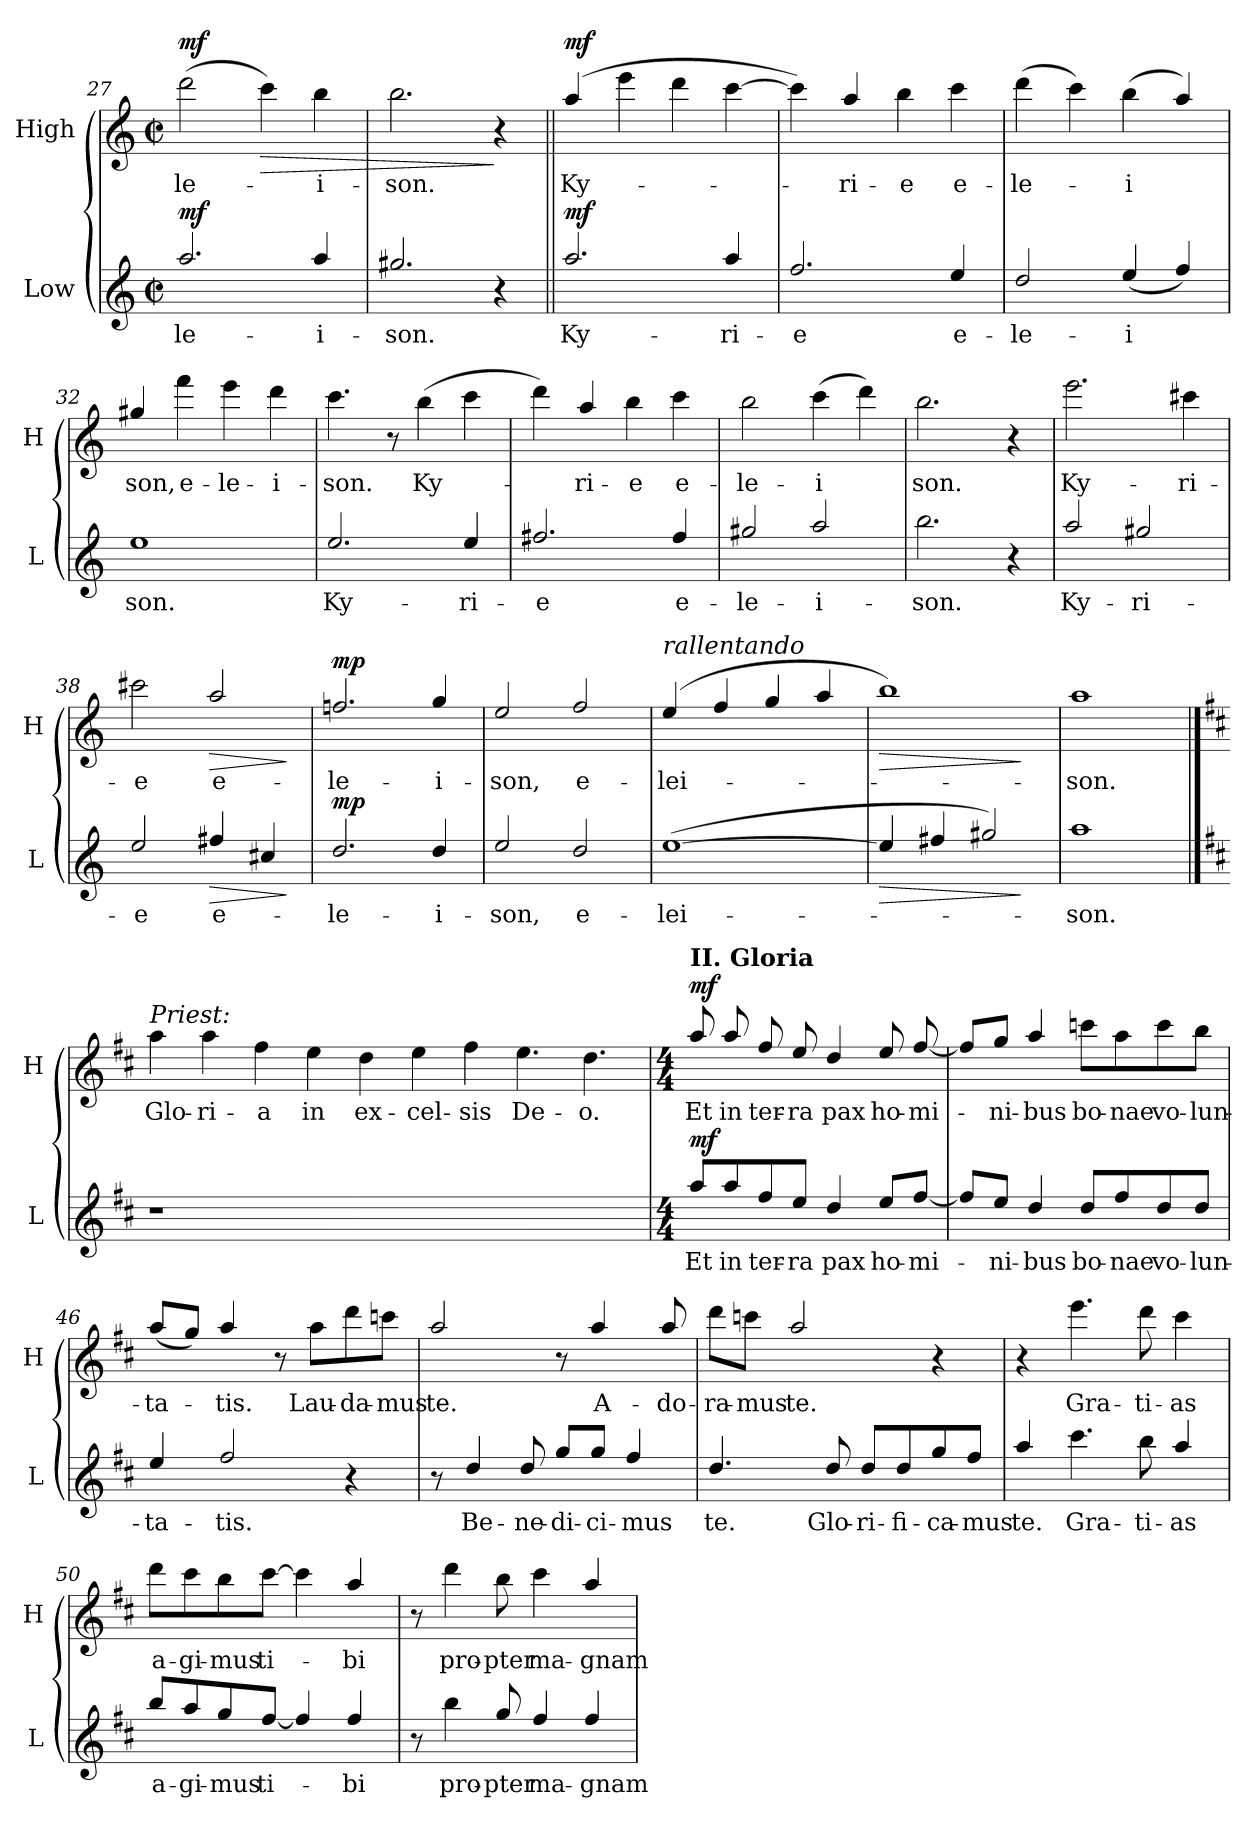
**kern	**text	**dynam	**kern	**text	**dynam
*part2	*part2	*part2	*part1	*part1	*part1
*staff2	*staff2	*staff2	*staff1	*staff1	*staff1
*I"Low	*	*	*I"High	*	*
*I'L	*	*	*I'H	*	*
*clefG2	*	*	*clefG2	*	*
*ITrd7c12	*	*	*ITrd7c12	*	*
*k[]	*	*	*k[]	*	*
*C:	*	*	*C:	*	*
*M2/2	*	*	*M2/2	*	*
*met(c|)	*	*	*met(c|)	*	*
=27	=27	=27	=27	=27	=27
!	!LO:LY:b	!LO:DY:a	!	!LO:LY:b	!LO:DY:a
2.a/	-le-	mf	(>2dd\	-le-	mf
!	!	!	!	!	!LO:HP:b
.	.	.	4cc\)	.	>
!	!LO:LY:b	!	!	!LO:LY:b	!
4a/	-i-	.	4b\	-i-	.
!!LO:LB:g=z
=28	=28	=28	=28	=28	=28
!	!LO:LY:b	!	!	!LO:LY:b	!
2.g#X/	-son.	.	2.b\	-son.	.
4r	.	.	4r	.	]
=29||	=29||	=29||	=29||	=29||	=29||
!	!LO:LY:b	!LO:DY:a	!	!LO:LY:b	!LO:DY:a
2.a/	Ky-	mf	(4a/	Ky-	mf
.	.	.	4ee\	.	.
.	.	.	4dd\	.	.
!	!LO:LY:b	!	!	!	!
4a/	-ri-	.	[4cc\	.	.
=30	=30	=30	=30	=30	=30
!	!LO:LY:b	!	!	!	!
2.f/	-e	.	4cc\])	.	.
!	!	!	!	!LO:LY:b	!
.	.	.	4a/	-ri-	.
!	!	!	!	!LO:LY:b	!
.	.	.	4b\	-e	.
!	!LO:LY:b	!	!	!LO:LY:b	!
4e/	e-	.	4cc\	e-	.
=31	=31	=31	=31	=31	=31
!	!LO:LY:b	!	!	!LO:LY:b	!
2d/	-le-	.	(>4dd\	-le-	.
.	.	.	4cc\)	.	.
!	!LO:LY:b	!	!	!LO:LY:b	!
(<4e/	-i	.	(>4b\	-i	.
4f/)	.	.	4a/)	.	.
=32	=32	=32	=32	=32	=32
!	!LO:LY:b	!	!	!LO:LY:b	!
1e	son.	.	4g#X/	son,	.
!	!	!	!	!LO:LY:b	!
.	.	.	4ff\	e-	.
!	!	!	!	!LO:LY:b	!
.	.	.	4ee\	-le-	.
!	!	!	!	!LO:LY:b	!
.	.	.	4dd\	-i-	.
=33	=33	=33	=33	=33	=33
!	!LO:LY:b	!	!	!LO:LY:b	!
2.e/	Ky-	.	4.cc\	-son.	.
.	.	.	8r	.	.
!	!	!	!	!LO:LY:b	!
.	.	.	(>4b\	Ky-	.
!	!LO:LY:b	!	!	!	!
4e/	-ri-	.	4cc\	.	.
=34	=34	=34	=34	=34	=34
!	!LO:LY:b	!	!	!	!
2.f#X/	-e	.	4dd\)	.	.
!	!	!	!	!LO:LY:b	!
.	.	.	4a/	-ri-	.
!	!	!	!	!LO:LY:b	!
.	.	.	4b\	-e	.
!	!LO:LY:b	!	!	!LO:LY:b	!
4f#/	e-	.	4cc\	e-	.
!!LO:PB:g=z
=35	=35	=35	=35	=35	=35
!	!LO:LY:b	!	!	!LO:LY:b	!
2g#X/	-le-	.	2b\	-le-	.
!	!LO:LY:b	!	!	!LO:LY:b	!
2a/	-i-	.	(>4cc\	-i	.
.	.	.	4dd\)	.	.
=36	=36	=36	=36	=36	=36
!	!LO:LY:b	!	!	!LO:LY:b	!
2.b\	-son.	.	2.b\	son.	.
4r	.	.	4r	.	.
=37	=37	=37	=37	=37	=37
!	!LO:LY:b	!	!	!LO:LY:b	!
2a/	Ky-	.	2.ee\	Ky-	.
!	!LO:LY:b	!	!	!	!
2g#X/	-ri-	.	.	.	.
!	!	!	!	!LO:LY:b	!
.	.	.	4cc#X\	-ri-	.
=38	=38	=38	=38	=38	=38
!	!LO:LY:b	!	!	!LO:LY:b	!
2e/	-e	.	2cc#X\	-e	.
!	!LO:LY:b	!LO:HP:b	!	!LO:LY:b	!LO:HP:b
4f#X/	e-	>	2a/	e-	>
4c#X/	.	.	.	.	.
.	.	]	.	.	]
=39	=39	=39	=39	=39	=39
!	!LO:LY:b	!LO:DY:a	!	!LO:LY:b	!LO:DY:a
2.d/	-le-	mp	2.fn/	-le-	mp
!	!LO:LY:b	!	!	!LO:LY:b	!
4d/	-i-	.	4g/	-i-	.
=40	=40	=40	=40	=40	=40
!	!LO:LY:b	!	!	!LO:LY:b	!
2e/	-son,	.	2e/	-son,	.
!	!LO:LY:b	!	!	!LO:LY:b	!
2d/	e-	.	2f/	e-	.
=41	=41	=41	=41	=41	=41
!	!	!	!LO:TX:a:i:t=rallentando	!	!
!	!LO:LY:b	!	!	!LO:LY:b	!
(<[1e	-lei-	.	(4e/	-lei-	.
.	.	.	4f/	.	.
.	.	.	4g/	.	.
.	.	.	4a/	.	.
=42	=42	=42	=42	=42	=42
!	!	!LO:HP:b	!	!	!LO:HP:b
4e/]	.	>	1b)	.	>
4f#X/	.	.	.	.	.
2g#X/)	.	.	.	.	.
.	.	]	.	.	]
=43	=43	=43	=43	=43	=43
!	!LO:LY:b	!	!	!LO:LY:b	!
1a	-son.	.	1a	-son.	.
!!LO:LB:g=z
==43X1	==43X1	==43X1	==43X1	==43X1	==43X1
*k[f#c#]	*	*	*k[f#c#]	*	*
*D:	*	*	*D:	*	*
!	!	!	!LO:TX:a:i:t=Priest&colon;	!	!
!	!	!	!	!LO:LY:b	!
1r	.	.	4a	Glo-	.
!	!	!	!	!LO:LY:b	!
.	.	.	4a	-ri-	.
!	!	!	!	!LO:LY:b	!
.	.	.	4f#	-a	.
!	!	!	!	!LO:LY:b	!
.	.	.	4e	in	.
!	!	!	!	!LO:LY:b	!
1.ryy	.	.	4d	ex-	.
!	!	!	!	!LO:LY:b	!
.	.	.	4e	-cel-	.
!	!	!	!	!LO:LY:b	!
.	.	.	4f#	-sis	.
!	!	!	!	!LO:LY:b	!
.	.	.	4.e	De-	.
!	!	!	!	!LO:LY:b	!
.	.	.	4.d	-o.	.
=44	=44	=44	=44	=44	=44
*M4/4	*	*	*M4/4	*	*
*	*	*	*MM92	*	*
!	!	!	!LO:TX:a:B:t=II. Gloria	!	!
!	!LO:LY:b	!LO:DY:a	!	!LO:LY:b	!LO:DY:a
8a/L	Et	mf	8a/	Et	mf
!	!LO:LY:b	!	!	!LO:LY:b	!
8a/	in	.	8a/	in	.
!	!LO:LY:b	!	!	!LO:LY:b	!
8f#/	ter-	.	8f#/	ter-	.
!	!LO:LY:b	!	!	!LO:LY:b	!
8e/J	-ra	.	8e/	-ra	.
!	!LO:LY:b	!	!	!LO:LY:b	!
4d/	pax	.	4d/	pax	.
!	!LO:LY:b	!	!	!LO:LY:b	!
8e/L	ho-	.	8e/	ho-	.
!	!LO:LY:b	!	!	!LO:LY:b	!
[8f#/J	-mi-	.	[8f#/	-mi-	.
=45	=45	=45	=45	=45	=45
8f#/L]	.	.	8f#/L]	.	.
!	!LO:LY:b	!	!	!LO:LY:b	!
8e/J	-ni-	.	8g/J	-ni-	.
!	!LO:LY:b	!	!	!LO:LY:b	!
4d/	-bus	.	4a/	-bus	.
!	!LO:LY:b	!	!	!LO:LY:b	!
8d/L	bo-	.	8ccn\L	bo-	.
!	!LO:LY:b	!	!	!LO:LY:b	!
8f#/	-nae	.	8a\	-nae	.
!	!LO:LY:b	!	!	!LO:LY:b	!
8d/	vo-	.	8cc\	vo-	.
!	!LO:LY:b	!	!	!LO:LY:b	!
8d/J	-lun-	.	8b\J	-lun-	.
!!LO:LB:g=z
=46	=46	=46	=46	=46	=46
!	!LO:LY:b	!	!	!LO:LY:b	!
4e/	-ta-	.	(<8a/L	-ta-	.
.	.	.	8g/J)	.	.
!	!LO:LY:b	!	!	!LO:LY:b	!
2f#/	-tis.	.	4a/	-tis.	.
.	.	.	8r	.	.
!	!	!	!	!LO:LY:b	!
.	.	.	8a\L	Lau-	.
!	!	!	!	!LO:LY:b	!
4r	.	.	8dd\	-da-	.
!	!	!	!	!LO:LY:b	!
.	.	.	8ccn\J	-mus	.
=47	=47	=47	=47	=47	=47
!	!	!	!	!LO:LY:b	!
8r	.	.	2a/	te.	.
!	!LO:LY:b	!	!	!	!
4d/	Be-	.	.	.	.
!	!LO:LY:b	!	!	!	!
8d/	-ne-	.	.	.	.
!	!LO:LY:b	!	!	!	!
8g/L	-di-	.	8r	.	.
!	!LO:LY:b	!	!	!LO:LY:b	!
8g/J	-ci-	.	4a/	A-	.
!	!LO:LY:b	!	!	!	!
4f#/	-mus	.	.	.	.
!	!	!	!	!LO:LY:b	!
.	.	.	8a/	-do-	.
=48	=48	=48	=48	=48	=48
!	!LO:LY:b	!	!	!LO:LY:b	!
4.d/	te.	.	8dd\L	-ra-	.
!	!	!	!	!LO:LY:b	!
.	.	.	8ccn\J	-mus	.
!	!	!	!	!LO:LY:b	!
.	.	.	2a/	te.	.
!	!LO:LY:b	!	!	!	!
8d/	Glo-	.	.	.	.
!	!LO:LY:b	!	!	!	!
8d/L	-ri-	.	.	.	.
!	!LO:LY:b	!	!	!	!
8d/	-fi-	.	.	.	.
!	!LO:LY:b	!	!	!	!
8g/	-ca-	.	4r	.	.
!	!LO:LY:b	!	!	!	!
8f#/J	-mus	.	.	.	.
=49	=49	=49	=49	=49	=49
!	!LO:LY:b	!	!	!	!
4a/	te.	.	4r	.	.
!	!LO:LY:b	!	!	!LO:LY:b	!
4.cc#\	Gra-	.	4.ee\	Gra-	.
!	!LO:LY:b	!	!	!LO:LY:b	!
8b\	-ti-	.	8dd\	-ti-	.
!	!LO:LY:b	!	!	!LO:LY:b	!
4a/	-as	.	4cc#\	-as	.
=50	=50	=50	=50	=50	=50
!	!LO:LY:b	!	!	!LO:LY:b	!
8b/L	a-	.	8dd\L	a-	.
!	!LO:LY:b	!	!	!LO:LY:b	!
8a/	-gi-	.	8cc#\	-gi-	.
!	!LO:LY:b	!	!	!LO:LY:b	!
8g/	-mus	.	8b\	-mus	.
!	!LO:LY:b	!	!	!LO:LY:b	!
[8f#/J	ti-	.	[8cc#\J	ti-	.
4f#/]	.	.	4cc#\]	.	.
!	!LO:LY:b	!	!	!LO:LY:b	!
4f#/	-bi	.	4a/	-bi	.
!!LO:LB:g=z
=51	=51	=51	=51	=51	=51
8r	.	.	8r	.	.
!	!LO:LY:b	!	!	!LO:LY:b	!
4b\	pro-	.	4dd\	pro-	.
!	!LO:LY:b	!	!	!LO:LY:b	!
8g/	-pter	.	8b\	-pter	.
!	!LO:LY:b	!	!	!LO:LY:b	!
4f#/	ma-	.	4cc#\	ma-	.
!	!LO:LY:b	!	!	!LO:LY:b	!
4f#/	-gnam	.	4a/	-gnam	.
=	=	=	=	=	=
*-	*-	*-	*-	*-	*-
